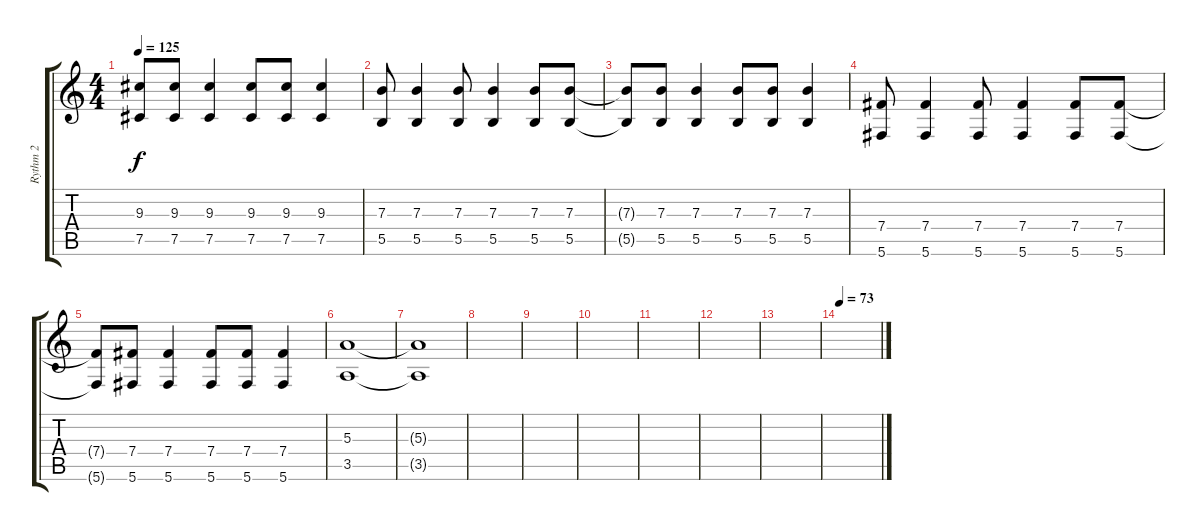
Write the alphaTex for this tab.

\track ("Rythm 2" "Rythm 2") {instrument distortionguitar}
\staff {score tabs}
\tuning (Db4 Ab3 E3 B2 Gb2 Db2) {hide}
\ts (4 4)
\tempo 125
\clef g2
\ks c
(9.3{t} 7.5{t}).8{dy f} (9.3 7.5).8 (9.3 7.5).4 (9.3 7.5).8 (9.3 7.5).8 (9.3 7.5).4 |
(7.3 5.5).8 (7.3 5.5).4 (7.3 5.5).8 (7.3 5.5).4 (7.3 5.5).8 (7.3 5.5).8 |
(7.3{t} 5.5{t}).8 (7.3 5.5).8 (7.3 5.5).4 (7.3 5.5).8 (7.3 5.5).8 (7.3 5.5).4 |
(7.4 5.6).8 (7.4 5.6).4 (7.4 5.6).8 (7.4 5.6).4 (7.4 5.6).8 (7.4 5.6).8 |
(7.4{t} 5.6{t}).8 (7.4 5.6).8 (7.4 5.6).4 (7.4 5.6).8 (7.4 5.6).8 (7.4 5.6).4 |
(5.3 3.5).1{volume 0} |
(5.3{t} 3.5{t}).1 |
|
|
|
|
|
|
\tempo 73
